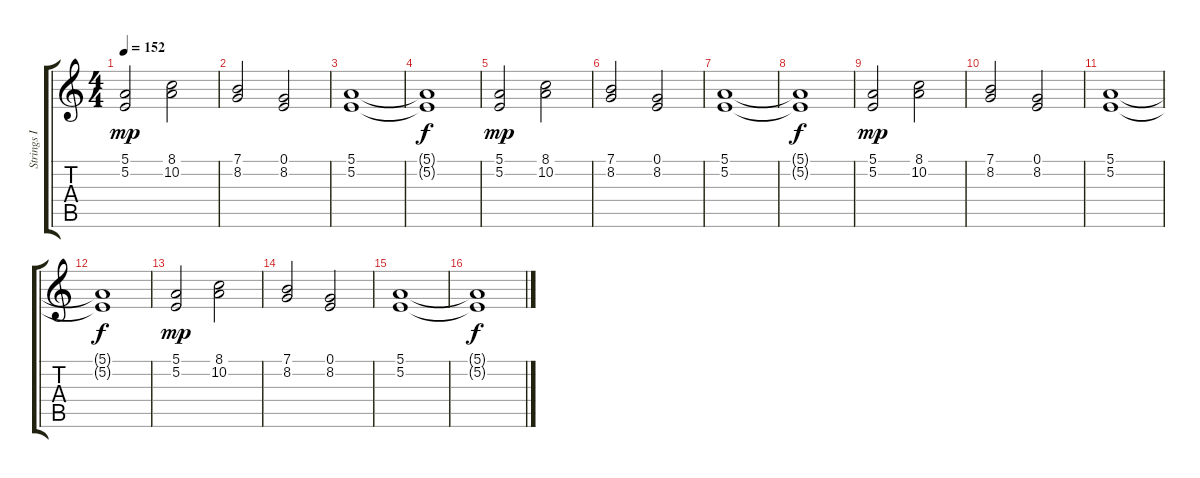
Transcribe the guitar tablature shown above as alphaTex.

\track ("Strings I" "Strings I") {instrument stringensemble1}
\staff {score tabs}
\tuning (E4 B3 G3 D3 A2 E2) {hide}
\ts (4 4)
\tempo 152
\clef g2
\ks c
(5.1 5.2).2{dy mp} (8.1 10.2).2 |
(7.1 8.2).2 (0.1 8.2).2 |
(5.1 5.2).1 |
(5.1{t} 5.2{t}).1{dy f} |
(5.1 5.2).2{dy mp} (8.1 10.2).2 |
(7.1 8.2).2 (0.1 8.2).2 |
(5.1 5.2).1 |
(5.1{t} 5.2{t}).1{dy f} |
(5.1 5.2).2{dy mp} (8.1 10.2).2 |
(7.1 8.2).2 (0.1 8.2).2 |
(5.1 5.2).1 |
(5.1{t} 5.2{t}).1{dy f} |
(5.1 5.2).2{dy mp} (8.1 10.2).2{volume 12} |
(7.1 8.2).2{volume 10} (0.1 8.2).2{volume 9} |
(5.1 5.2).1{volume 3} |
(5.1{t} 5.2{t}).1{dy f}
